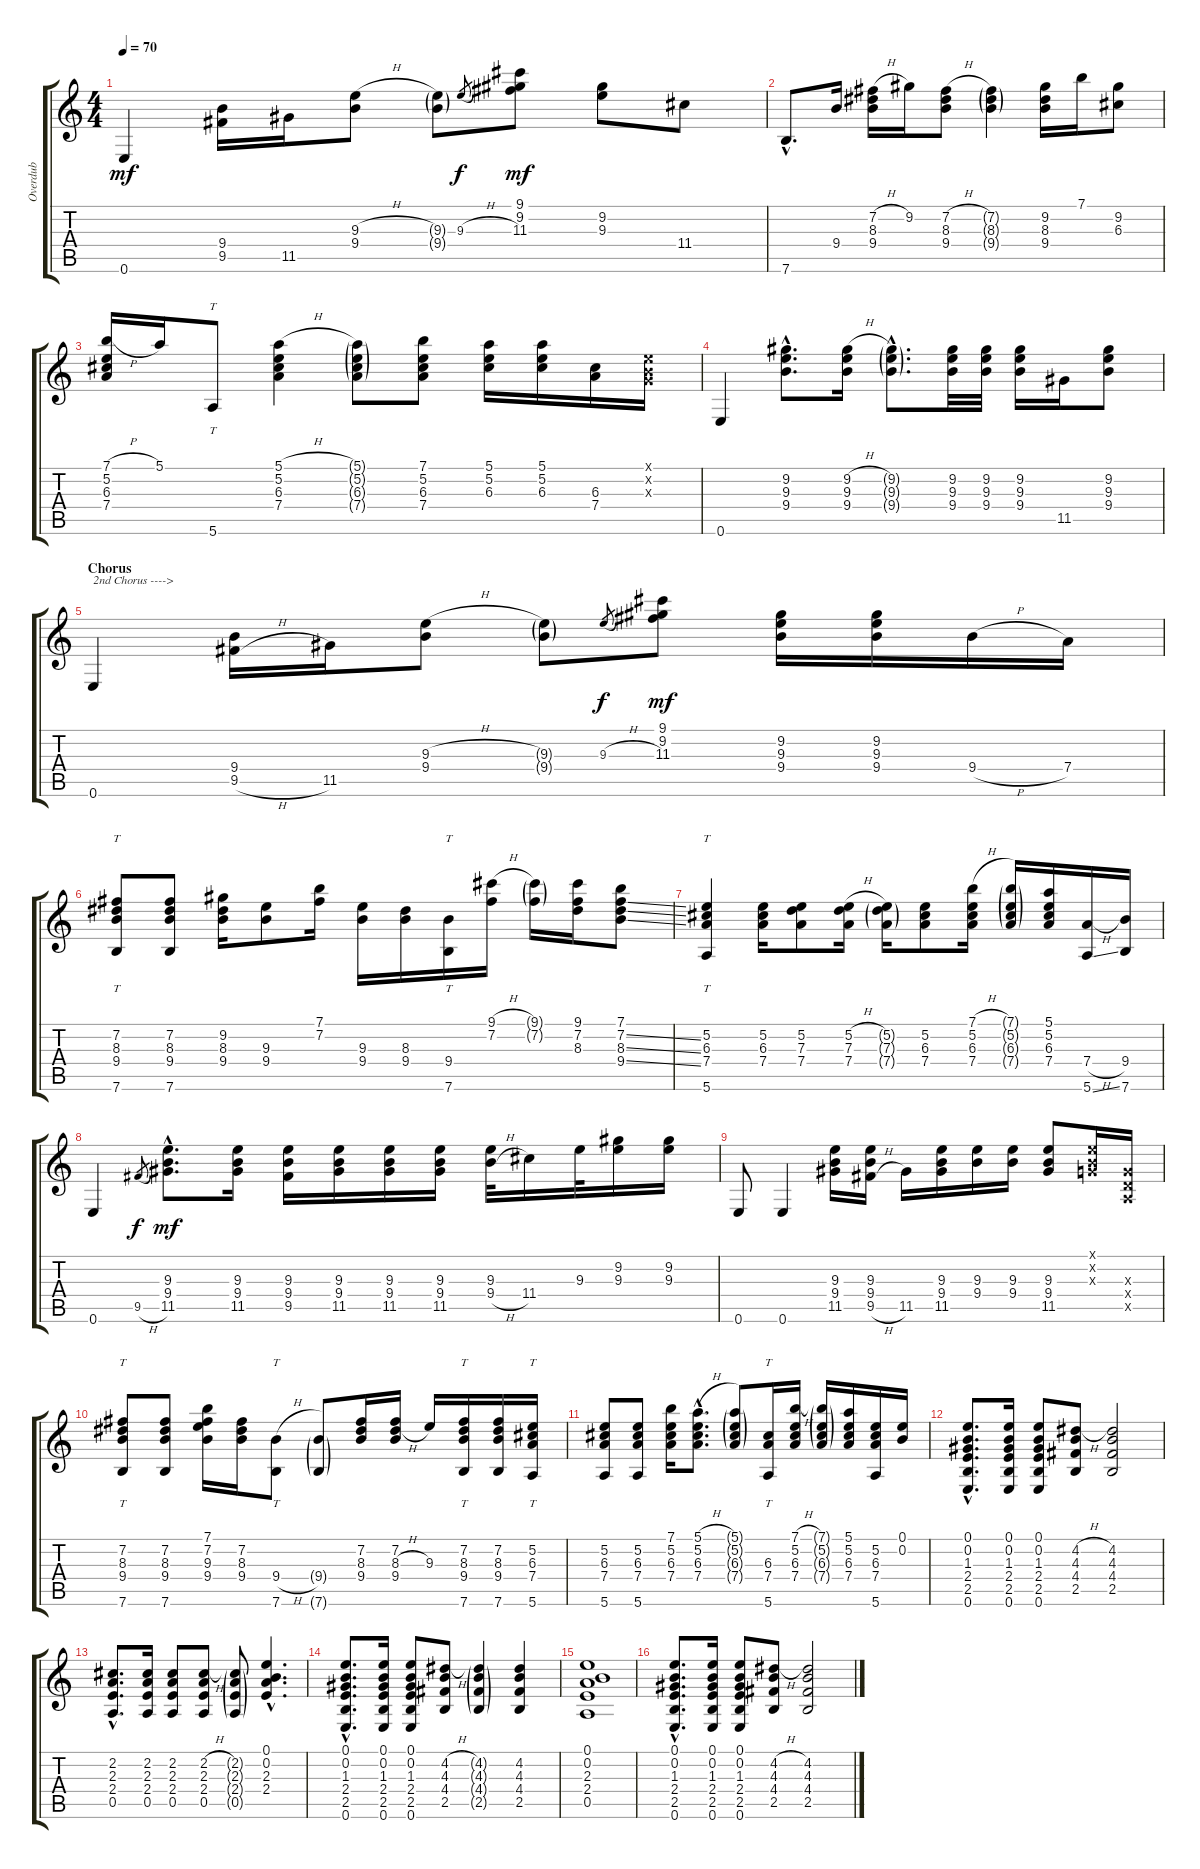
\track ("Overdub" "Overdub") {instrument acousticguitarsteel}
\staff {score tabs}
\tuning (E4 B3 G3 D3 A2 E2) {hide}
\ts (4 4)
\tempo 70
\clef g2
\ks c
0.6.4{dy mf} (9.4 9.5).16 11.5.16 (9.3{h} 9.4).8 (9.3{g} 9.4{g}).8 9.3{h}.8{gr dy f} (9.1 9.2 11.3).8{dy mf} (9.2 9.3).8 11.4.8 |
7.6{hac}.8{d} 9.4.16 (7.2{h} 8.3 9.4).16 9.2.16 (7.2{h} 8.3 9.4).8 (7.2{g} 8.3{g} 9.4{g}).4 (9.2 8.3 9.4).16 7.1.16 (9.2 6.3).8 |
(7.1{h} 5.2 6.3 7.4).16 5.1.16 5.6.8{tt} (5.1{h} 5.2 6.3 7.4).4 (5.1{g} 5.2{g} 6.3{g} 7.4{g}).8 (7.1 5.2 6.3 7.4).8 (5.1 5.2 6.3).16 (5.1 5.2 6.3).16 (6.3 7.4).16 (0.1{x} 0.2{x} 0.3{x}).16 |
0.6.4 (9.2{hac} 9.3{hac} 9.4{hac}).8{d} (9.2{h} 9.3 9.4).16 (9.2{g hac} 9.3{g hac} 9.4{g hac}).8{d} (9.2 9.3 9.4).32 (9.2 9.3 9.4).32 (9.2 9.3 9.4).16 11.5.16 (9.2 9.3 9.4).8 |
\section ("" "Chorus")
0.6.4{txt "2nd Chorus ---->"} (9.4 9.5{h}).16 11.5.16 (9.3{h} 9.4).8 (9.3{g} 9.4{g}).8 9.3{h}.8{gr dy f} (9.1 9.2 11.3).8{dy mf} (9.2 9.3 9.4).16 (9.2 9.3 9.4).16 9.4{h}.16 7.4.16 |
(7.2 8.3 9.4 7.6).8{tt} (7.2 8.3 9.4 7.6).8 (9.2 8.3 9.4).16 (9.3 9.4).8 (7.1 7.2).16 (9.3 9.4).16 (8.3 9.4).16 (9.4 7.6).16{tt} (9.1{h} 7.2).16 (9.1{g} 7.2{g}).16 (9.1 7.2 8.3).16 (7.1 7.2{ss} 8.3{ss} 9.4{ss}).8 |
(5.2 6.3 7.4 5.6).4{tt} (5.2 6.3 7.4).16 (5.2 7.3 7.4).8 (5.2{h} 7.3 7.4).16 (5.2{g} 7.3{g} 7.4{g}).16 (5.2 6.3 7.4).8 (7.1{h} 5.2 6.3 7.4).16 (7.1{g} 5.2{g} 6.3{g} 7.4{g}).16 (5.1 5.2 6.3 7.4).16 (7.4{h} 5.6{ss}).16 (9.4 7.6).16 |
0.6.4 9.5{h}.8{gr dy f} (9.3{hac} 9.4{hac} 11.5{hac}).8{d dy mf} (9.3 9.4 11.5).16 (9.3 9.4 9.5).16 (9.3 9.4 11.5).16 (9.3 9.4 11.5).16 (9.3 9.4 11.5).16 (9.3 9.4{h}).32 11.4.16 9.3.32 (9.2 9.3).16 (9.2 9.3).16 |
0.6.8 0.6.4 (9.3 9.4 11.5).16 (9.3 9.4 9.5{h}).16 11.5.16 (9.3 9.4 11.5).16 (9.3 9.4).16 (9.3 9.4).16 (9.3 9.4 11.5).8 (0.1{x} 0.2{x} 0.3{x}).16 (0.3{x} 0.4{x} 0.5{x}).16 |
(7.2 8.3 9.4 7.6).8{tt} (7.2 8.3 9.4 7.6).8 (7.1 7.2 9.3 9.4).16 (7.2 8.3 9.4).16 (9.4{h} 7.6).8{tt} (9.4{g} 7.6{g}).8 (7.2 8.3 9.4).16 (7.2 8.3{h} 9.4).16 9.3.16 (7.2 8.3 9.4 7.6).16{tt} (7.2 8.3 9.4 7.6).16 (5.2 6.3 7.4 5.6).16{tt} |
(5.2 6.3 7.4 5.6).8 (5.2 6.3 7.4 5.6).8 (7.1 5.2 6.3 7.4).16 (5.1{h hac} 5.2{hac} 6.3{hac} 7.4{hac}).8{d} (5.1{g} 5.2{g} 6.3{g} 7.4{g}).8 (6.3 7.4 5.6).16{tt} (7.1{h} 5.2 6.3 7.4).16 (7.1{g} 5.2{g} 6.3{g} 7.4{g}).16 (5.1 5.2 6.3 7.4).16 (5.2 6.3 7.4 5.6).16 (0.1 0.2).16 |
(0.1{hac} 0.2{hac} 1.3{hac} 2.4{hac} 2.5{hac} 0.6{hac}).8{d} (0.1 0.2 1.3 2.4 2.5 0.6).16 (0.1 0.2 1.3 2.4 2.5 0.6).8 (4.2{h} 4.3 4.4 2.5).8 (4.2 4.3 4.4 2.5).2 |
(2.2{hac} 2.3{hac} 2.4{hac} 0.5{hac}).8{d} (2.2 2.3 2.4 0.5).16 (2.2 2.3 2.4 0.5).8 (2.2{h} 2.3 2.4 0.5).8 (2.2{g} 2.3{g} 2.4{g} 0.5{g}).8 (0.1{hac} 0.2{hac} 2.3{hac} 2.4{hac}).4{d} |
(0.1{hac} 0.2{hac} 1.3{hac} 2.4{hac} 2.5{hac} 0.6{hac}).8{d} (0.1 0.2 1.3 2.4 2.5 0.6).16 (0.1 0.2 1.3 2.4 2.5 0.6).8 (4.2{h} 4.3 4.4 2.5).8 (4.2{g} 4.3{g} 4.4{g} 2.5{g}).4 (4.2 4.3 4.4 2.5).4 |
(0.1 0.2 2.3 2.4 0.5).1 |
(0.1{hac} 0.2{hac} 1.3{hac} 2.4{hac} 2.5{hac} 0.6{hac}).8{d} (0.1 0.2 1.3 2.4 2.5 0.6).16 (0.1 0.2 1.3 2.4 2.5 0.6).8 (4.2{h} 4.3 4.4 2.5).8 (4.2 4.3 4.4 2.5).2
